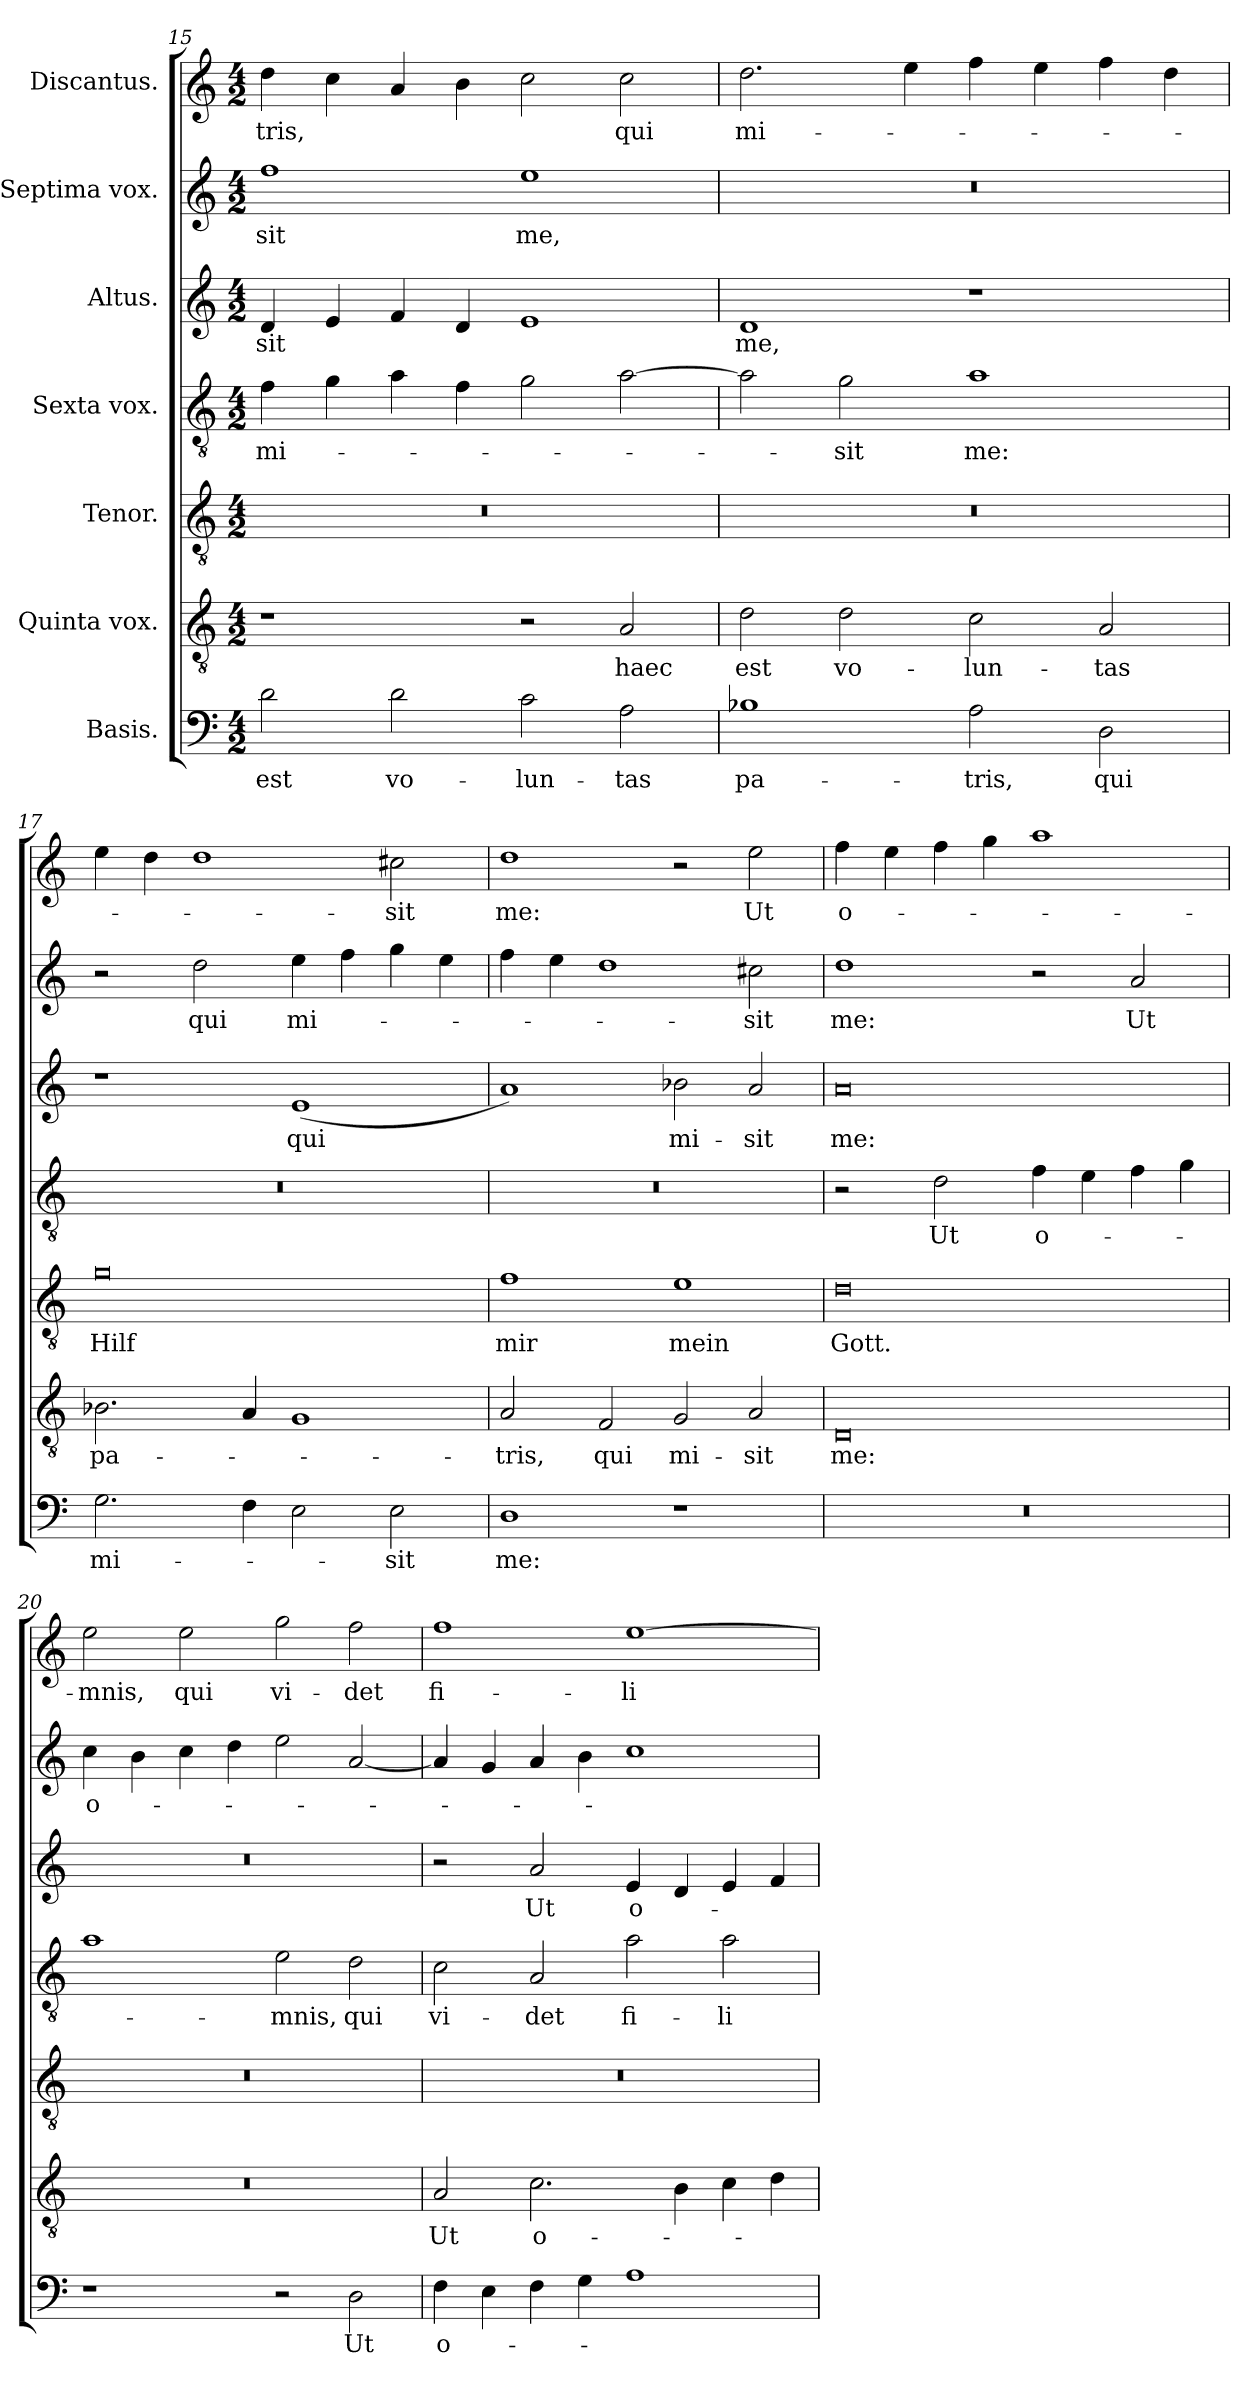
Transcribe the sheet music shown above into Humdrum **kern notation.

**kern	**text	**kern	**text	**kern	**text	**kern	**text	**kern	**text	**kern	**text	**kern	**text
*part7	*part7	*part6	*part6	*part5	*part5	*part4	*part4	*part3	*part3	*part2	*part2	*part1	*part1
*staff7	*staff7	*staff6	*staff6	*staff5	*staff5	*staff4	*staff4	*staff3	*staff3	*staff2	*staff2	*staff1	*staff1
*I"Basis.	*	*I"Quinta vox.	*	*I"Tenor.	*	*I"Sexta vox.	*	*I"Altus.	*	*I"Septima vox.	*	*I"Discantus.	*
*clefF4	*	*clefGv2	*	*clefGv2	*	*clefGv2	*	*clefG2	*	*clefG2	*	*clefG2	*
*k[]	*	*k[]	*	*k[]	*	*k[]	*	*k[]	*	*k[]	*	*k[]	*
*M4/2	*	*M4/2	*	*M4/2	*	*M4/2	*	*M4/2	*	*M4/2	*	*M4/2	*
=15	=15	=15	=15	=15	=15	=15	=15	=15	=15	=15	=15	=15	=15
!	!LO:LY:b	!	!	!	!	!	!LO:LY:b	!	!LO:LY:b	!	!LO:LY:b	!	!LO:LY:b
2d\	est	1r	.	0r	.	4f\	mi-	4d/	-sit	1ff	-sit	4dd\	-tris,
.	.	.	.	.	.	4g\	.	4e/	.	.	.	4cc\	.
!	!LO:LY:b	!	!	!	!	!	!	!	!	!	!	!	!
2d\	vo-	.	.	.	.	4a\	.	4f/	.	.	.	4a/	.
.	.	.	.	.	.	4f\	.	4d/	.	.	.	4b\	.
!	!LO:LY:b	!	!	!	!	!	!	!	!	!	!LO:LY:b	!	!
2c\	-lun-	2r	.	.	.	2g\	.	1e	.	1ee	me,	2cc\	.
!	!LO:LY:b	!	!LO:LY:b	!	!	!	!	!	!	!	!	!	!LO:LY:b
2A\	-tas	2A/	haec	.	.	[2a\	.	.	.	.	.	2cc\	qui
=16	=16	=16	=16	=16	=16	=16	=16	=16	=16	=16	=16	=16	=16
!	!LO:LY:b	!	!LO:LY:b	!	!	!	!	!	!LO:LY:b	!	!	!	!LO:LY:b
1B-X	pa-	2d\	est	0r	.	2a\]	.	1d	me,	0r	.	2.dd\	mi-
!	!	!	!LO:LY:b	!	!	!	!LO:LY:b	!	!	!	!	!	!
.	.	2d\	vo-	.	.	2g\	-sit	.	.	.	.	.	.
.	.	.	.	.	.	.	.	.	.	.	.	4ee\	.
!	!LO:LY:b	!	!LO:LY:b	!	!	!	!LO:LY:b	!	!	!	!	!	!
2A\	-tris,	2c\	-lun-	.	.	1a	me:	1r	.	.	.	4ff\	.
.	.	.	.	.	.	.	.	.	.	.	.	4ee\	.
!	!LO:LY:b	!	!LO:LY:b	!	!	!	!	!	!	!	!	!	!
2D\	qui	2A/	-tas	.	.	.	.	.	.	.	.	4ff\	.
.	.	.	.	.	.	.	.	.	.	.	.	4dd\	.
=17	=17	=17	=17	=17	=17	=17	=17	=17	=17	=17	=17	=17	=17
!	!LO:LY:b	!	!LO:LY:b	!	!LO:LY:b	!	!	!	!	!	!	!	!
2.G\	mi-	2.B-X\	pa-	0g	Hilf	0r	.	1r	.	2r	.	4ee\	.
.	.	.	.	.	.	.	.	.	.	.	.	4dd\	.
!	!	!	!	!	!	!	!	!	!	!	!LO:LY:b	!	!
.	.	.	.	.	.	.	.	.	.	2dd\	qui	1dd	.
4F\	.	4A/	.	.	.	.	.	.	.	.	.	.	.
!	!	!	!	!	!	!	!	!	!LO:LY:b	!	!LO:LY:b	!	!
2E\	.	1G	.	.	.	.	.	(1e	qui	4ee\	mi-	.	.
.	.	.	.	.	.	.	.	.	.	4ff\	.	.	.
!	!LO:LY:b	!	!	!	!	!	!	!	!	!	!	!	!LO:LY:b
2E\	-sit	.	.	.	.	.	.	.	.	4gg\	.	2cc#X\	-sit
.	.	.	.	.	.	.	.	.	.	4ee\	.	.	.
!!LO:LB:g=z
=18	=18	=18	=18	=18	=18	=18	=18	=18	=18	=18	=18	=18	=18
!	!LO:LY:b	!	!LO:LY:b	!	!LO:LY:b	!	!	!	!	!	!	!	!LO:LY:b
1D	me:	2A/	-tris,	1f	mir	0r	.	1a)	.	4ff\	.	1dd	me:
.	.	.	.	.	.	.	.	.	.	4ee\	.	.	.
!	!	!	!LO:LY:b	!	!	!	!	!	!	!	!	!	!
.	.	2F/	qui	.	.	.	.	.	.	1dd	.	.	.
!	!	!	!LO:LY:b	!	!LO:LY:b	!	!	!	!LO:LY:b	!	!	!	!
1r	.	2G/	mi-	1e	mein	.	.	2b-X\	mi-	.	.	2r	.
!	!	!	!LO:LY:b	!	!	!	!	!	!LO:LY:b	!	!LO:LY:b	!	!LO:LY:b
.	.	2A/	-sit	.	.	.	.	2a/	-sit	2cc#X\	-sit	2ee\	Ut
=19	=19	=19	=19	=19	=19	=19	=19	=19	=19	=19	=19	=19	=19
!	!	!	!LO:LY:b	!	!LO:LY:b	!	!	!	!LO:LY:b	!	!LO:LY:b	!	!LO:LY:b
0r	.	0D	me:	0d	Gott.	2r	.	0a	me:	1dd	me:	4ff\	o-
.	.	.	.	.	.	.	.	.	.	.	.	4ee\	.
!	!	!	!	!	!	!	!LO:LY:b	!	!	!	!	!	!
.	.	.	.	.	.	2d\	Ut	.	.	.	.	4ff\	.
.	.	.	.	.	.	.	.	.	.	.	.	4gg\	.
!	!	!	!	!	!	!	!LO:LY:b	!	!	!	!	!	!
.	.	.	.	.	.	4f\	o-	.	.	2r	.	1aa	.
.	.	.	.	.	.	4e\	.	.	.	.	.	.	.
!	!	!	!	!	!	!	!	!	!	!	!LO:LY:b	!	!
.	.	.	.	.	.	4f\	.	.	.	2a/	Ut	.	.
.	.	.	.	.	.	4g\	.	.	.	.	.	.	.
=20	=20	=20	=20	=20	=20	=20	=20	=20	=20	=20	=20	=20	=20
!	!	!	!	!	!	!	!	!	!	!	!LO:LY:b	!	!LO:LY:b
1r	.	0r	.	0r	.	1a	.	0r	.	4cc\	o-	2ee\	-mnis,
.	.	.	.	.	.	.	.	.	.	4b\	.	.	.
!	!	!	!	!	!	!	!	!	!	!	!	!	!LO:LY:b
.	.	.	.	.	.	.	.	.	.	4cc\	.	2ee\	qui
.	.	.	.	.	.	.	.	.	.	4dd\	.	.	.
!	!	!	!	!	!	!	!LO:LY:b	!	!	!	!	!	!LO:LY:b
2r	.	.	.	.	.	2e\	-mnis,	.	.	2ee\	.	2gg\	vi-
!	!LO:LY:b	!	!	!	!	!	!LO:LY:b	!	!	!	!	!	!LO:LY:b
2D\	Ut	.	.	.	.	2d\	qui	.	.	[2a/	.	2ff\	-det
=21	=21	=21	=21	=21	=21	=21	=21	=21	=21	=21	=21	=21	=21
!	!LO:LY:b	!	!LO:LY:b	!	!	!	!LO:LY:b	!	!	!	!	!	!LO:LY:b
4F\	o-	2A/	Ut	0r	.	2c\	vi-	2r	.	4a/]	.	1ff	fi-
4E\	.	.	.	.	.	.	.	.	.	4g/	.	.	.
!	!	!	!LO:LY:b	!	!	!	!LO:LY:b	!	!LO:LY:b	!	!	!	!
4F\	.	2.c\	o-	.	.	2A/	-det	2a/	Ut	4a/	.	.	.
4G\	.	.	.	.	.	.	.	.	.	4b\	.	.	.
!	!	!	!	!	!	!	!LO:LY:b	!	!LO:LY:b	!	!	!	!LO:LY:b
1A	.	.	.	.	.	2a\	fi-	4e/	o-	1cc	.	[1ee	-li-
.	.	4B\	.	.	.	.	.	4d/	.	.	.	.	.
!	!	!	!	!	!	!	!LO:LY:b	!	!	!	!	!	!
.	.	4c\	.	.	.	2a\	-li-	4e/	.	.	.	.	.
.	.	4d\	.	.	.	.	.	4f/	.	.	.	.	.
=	=	=	=	=	=	=	=	=	=	=	=	=	=
*-	*-	*-	*-	*-	*-	*-	*-	*-	*-	*-	*-	*-	*-
